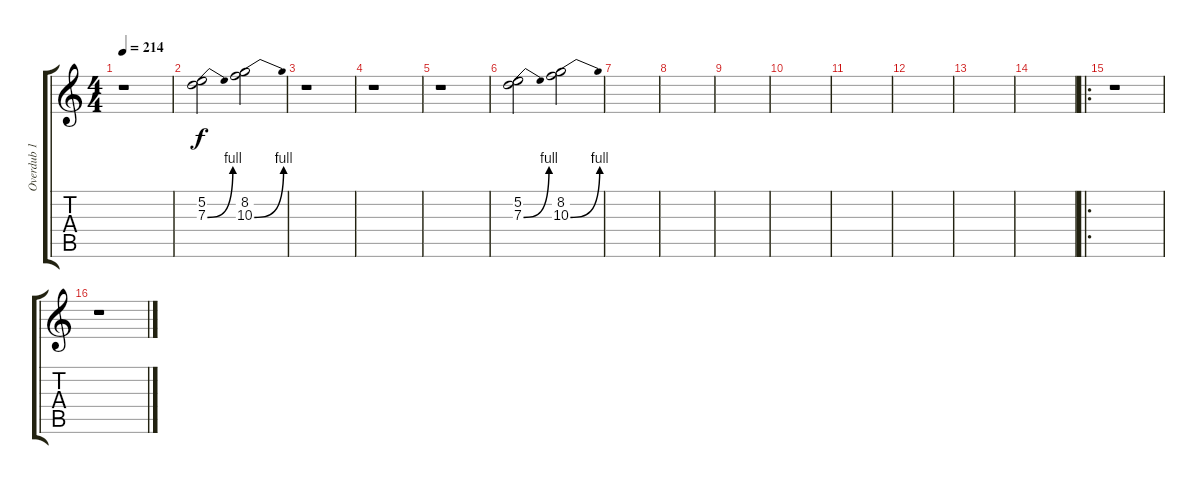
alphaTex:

\track ("Overdub 1" "Overdub 1") {instrument distortionguitar}
\staff {score tabs}
\tuning (E4 B3 G3 D3 A2 E2) {hide}
\ts (4 4)
\tempo 214
\clef g2
\ks c
r.1{dy f} |
(5.2 7.3{be (bend 0 0 60 4)}).2 (8.2 10.3{be (bend 0 0 60 4)}).2 |
r.1 |
r.1 |
r.1 |
(5.2 7.3{be (bend 0 0 60 4)}).2 (8.2 10.3{be (bend 0 0 60 4)}).2 |
|
|
|
|
|
|
|
|
\ro
r.1 |
r.1
